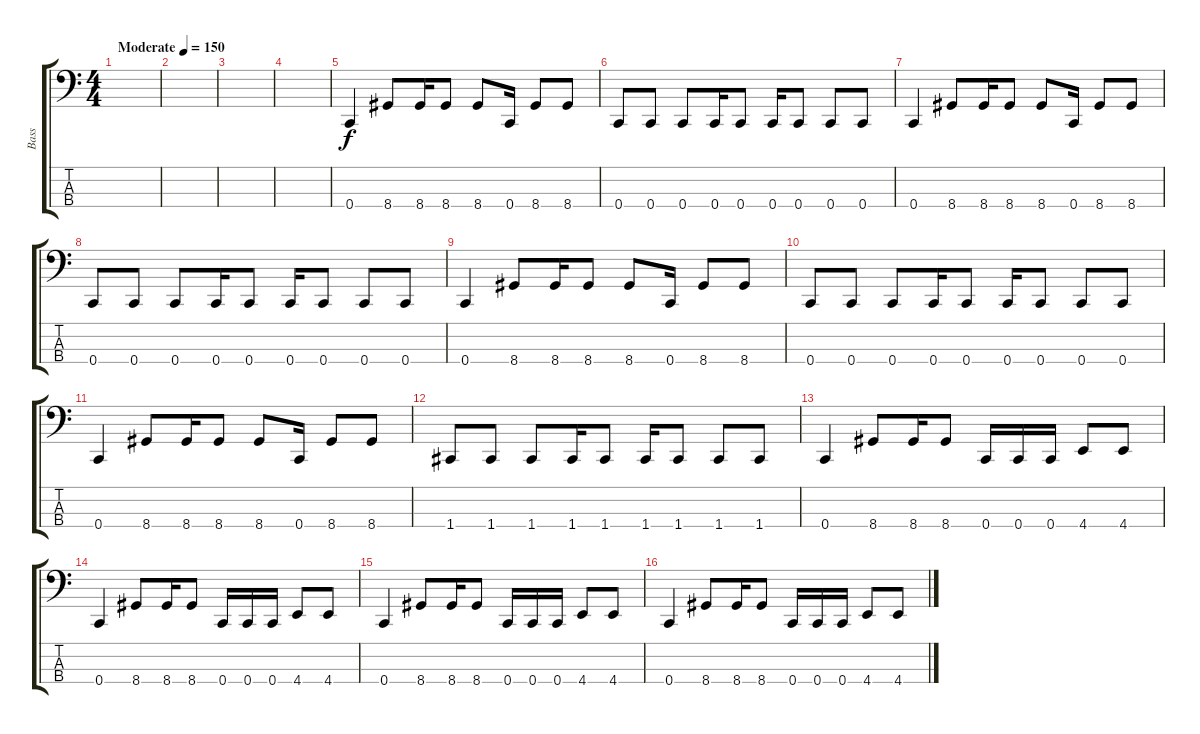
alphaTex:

\track ("Bass" "Bass") {instrument electricbassfinger}
\staff {score tabs}
\tuning (F2 C2 G1 C1) {hide}
\ts (4 4)
\tempo (150 "Moderate")
\clef f4
\ks c
|
|
|
|
0.4.4 8.4.8 8.4.16 8.4.8 8.4.8 0.4.16 8.4.8 8.4.8 |
0.4.8 0.4.8 0.4.8 0.4.16 0.4.8 0.4.16 0.4.8 0.4.8 0.4.8 |
0.4.4 8.4.8 8.4.16 8.4.8 8.4.8 0.4.16 8.4.8 8.4.8 |
0.4.8 0.4.8 0.4.8 0.4.16 0.4.8 0.4.16 0.4.8 0.4.8 0.4.8 |
0.4.4 8.4.8 8.4.16 8.4.8 8.4.8 0.4.16 8.4.8 8.4.8 |
0.4.8 0.4.8 0.4.8 0.4.16 0.4.8 0.4.16 0.4.8 0.4.8 0.4.8 |
0.4.4 8.4.8 8.4.16 8.4.8 8.4.8 0.4.16 8.4.8 8.4.8 |
1.4.8 1.4.8 1.4.8 1.4.16 1.4.8 1.4.16 1.4.8 1.4.8 1.4.8 |
0.4.4 8.4.8 8.4.16 8.4.8 0.4.16 0.4.16 0.4.16 4.4.8 4.4.8 |
0.4.4 8.4.8 8.4.16 8.4.8 0.4.16 0.4.16 0.4.16 4.4.8 4.4.8 |
0.4.4 8.4.8 8.4.16 8.4.8 0.4.16 0.4.16 0.4.16 4.4.8 4.4.8 |
0.4.4 8.4.8 8.4.16 8.4.8 0.4.16 0.4.16 0.4.16 4.4.8 4.4.8
